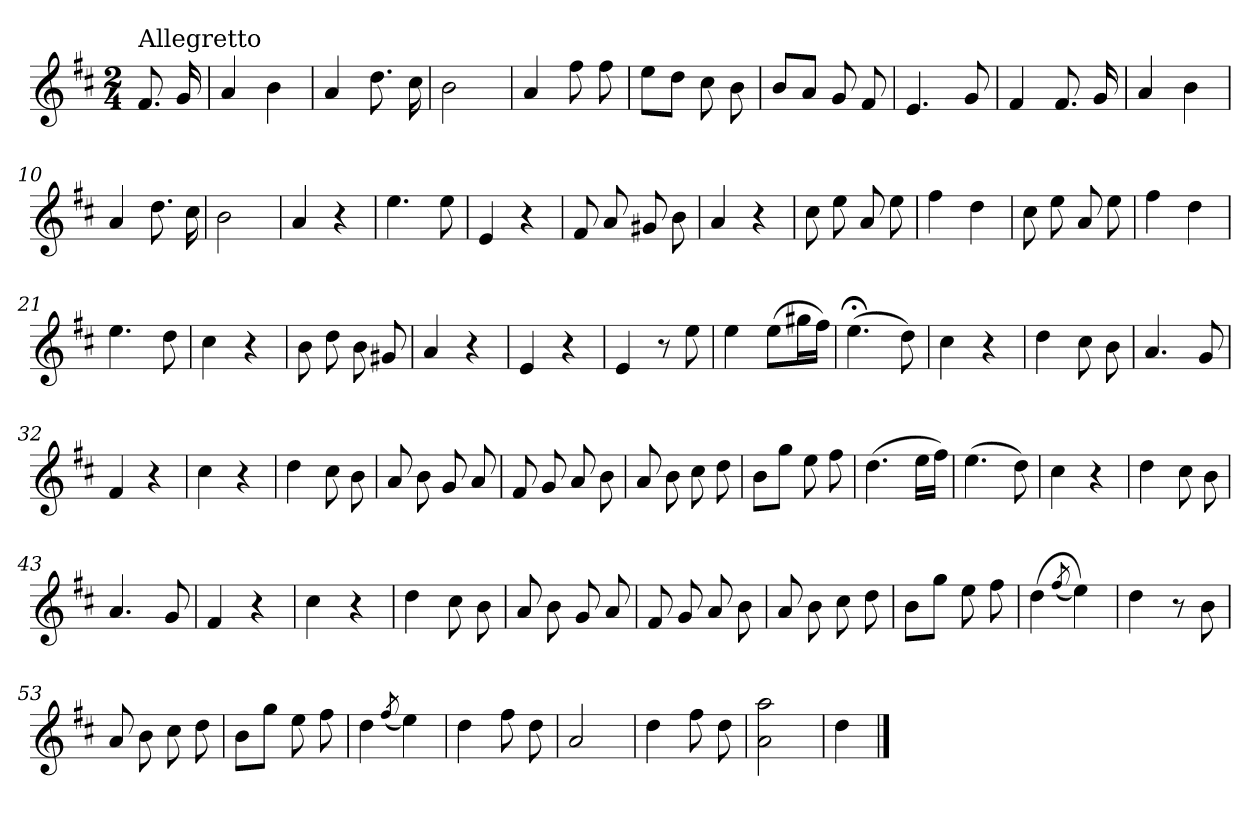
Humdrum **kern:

**kern
*part1
*staff1
*clefG2
*k[f#c#]
*D:
*M2/4
=
!LO:TX:a:t=Allegretto
8.f#/
16g/
=1
4a/
4b\
=2
4a/
8.dd\
16cc#\
=3
2b\
=4
4a/
8ff#\
8ff#\
=5
8ee\L
8dd\J
8cc#\
8b\
=6
8b/L
8a/J
8g/
8f#/
=7
4.e/
8g/
=8
4f#/
8.f#/
16g/
!!LO:LB:g=z
=9
4a/
4b\
=10
4a/
8.dd\
16cc#\
=11
2b\
=12
4a/
4r
=13
4.ee\
8ee\
=14
4e/
4r
=15
8f#/
8a/
8g#X/
8b\
=16
4a/
4r
=17
8cc#\
8ee\
8a/
8ee\
=18
4ff#\
4dd\
!!LO:LB:g=z
=19
8cc#\
8ee\
8a/
8ee\
=20
4ff#\
4dd\
=21
4.ee\
8dd\
=22
4cc#\
4r
=23
8b\
8dd\
8b\
8g#X/
=24
4a/
4r
=25
4e/
4r
=26
4e/
8r
8ee\
=27
4ee\
(>8ee\L
16gg#X\L
16ff#\JJ)
=28
(>4.ee;<\
8dd\)
!!LO:LB:g=z
=29
4cc#\
4r
=30
4dd\
8cc#\
8b\
=31
4.a/
8g/
=32
4f#/
4r
=33
4cc#\
4r
=34
4dd\
8cc#\
8b\
=35
8a/
8b\
8g/
8a/
=36
8f#/
8g/
8a/
8b\
=37
8a/
8b\
8cc#\
8dd\
=38
8b\L
8gg\J
8ee\
8ff#\
!!LO:LB:g=z
=39
(>4.dd\
16ee\LL
16ff#\JJ)
=40
(>4.ee\
8dd\)
=41
4cc#\
4r
=42
4dd\
8cc#\
8b\
=43
4.a/
8g/
=44
4f#/
4r
=45
4cc#\
4r
=46
4dd\
8cc#\
8b\
=47
8a/
8b\
8g/
8a/
=48
8f#/
8g/
8a/
8b\
!!LO:LB:g=z
=49
8a/
8b\
8cc#\
8dd\
=50
8b\L
8gg\J
8ee\
8ff#\
=51
(>4dd\
(<8qff#/
4ee\))
=52
4dd\
8r
8b\
=53
8a/
8b\
8cc#\
8dd\
=54
8b\L
8gg\J
8ee\
8ff#\
=55
4dd\
(<8qff#/
4ee\)
=56
4dd\
8ff#\
8dd\
=57
2a/
=58
4dd\
8ff#\
8dd\
!!LO:LB:g=z
=59
2a\ 2aa\
=60
4dd\
==
*-
